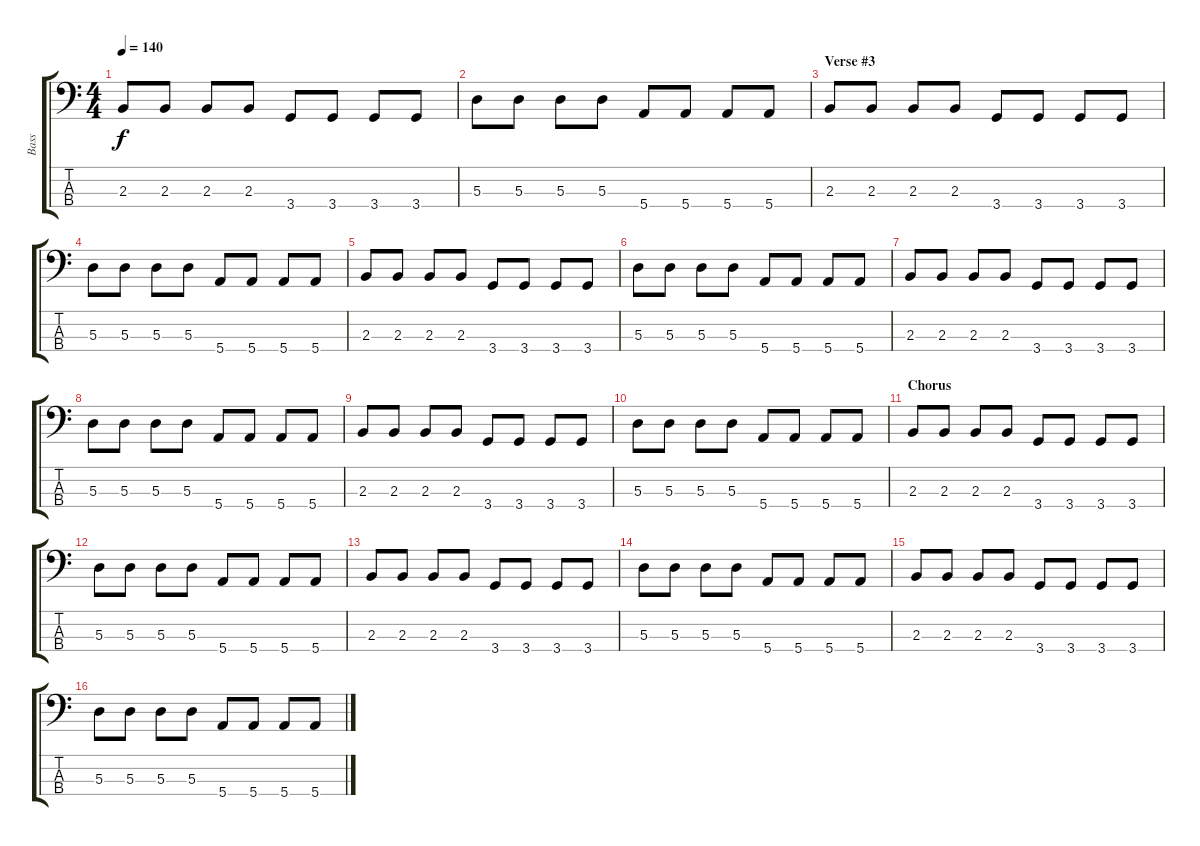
\track ("Bass" "Bass") {instrument electricbasspick}
\staff {score tabs}
\tuning (G2 D2 A1 E1) {hide}
\ts (4 4)
\tempo 140
\clef f4
\ks c
2.3.8{dy f} 2.3.8 2.3.8 2.3.8 3.4.8 3.4.8 3.4.8 3.4.8 |
5.3.8 5.3.8 5.3.8 5.3.8 5.4.8 5.4.8 5.4.8 5.4.8 |
\section ("" "Verse #3")
2.3.8 2.3.8 2.3.8 2.3.8 3.4.8 3.4.8 3.4.8 3.4.8 |
5.3.8 5.3.8 5.3.8 5.3.8 5.4.8 5.4.8 5.4.8 5.4.8 |
2.3.8 2.3.8 2.3.8 2.3.8 3.4.8 3.4.8 3.4.8 3.4.8 |
5.3.8 5.3.8 5.3.8 5.3.8 5.4.8 5.4.8 5.4.8 5.4.8 |
2.3.8 2.3.8 2.3.8 2.3.8 3.4.8 3.4.8 3.4.8 3.4.8 |
5.3.8 5.3.8 5.3.8 5.3.8 5.4.8 5.4.8 5.4.8 5.4.8 |
2.3.8 2.3.8 2.3.8 2.3.8 3.4.8 3.4.8 3.4.8 3.4.8 |
5.3.8 5.3.8 5.3.8 5.3.8 5.4.8 5.4.8 5.4.8 5.4.8 |
\section ("" "Chorus")
2.3.8 2.3.8 2.3.8 2.3.8 3.4.8 3.4.8 3.4.8 3.4.8 |
5.3.8 5.3.8 5.3.8 5.3.8 5.4.8 5.4.8 5.4.8 5.4.8 |
2.3.8 2.3.8 2.3.8 2.3.8 3.4.8 3.4.8 3.4.8 3.4.8 |
5.3.8 5.3.8 5.3.8 5.3.8 5.4.8 5.4.8 5.4.8 5.4.8 |
2.3.8 2.3.8 2.3.8 2.3.8 3.4.8 3.4.8 3.4.8 3.4.8 |
5.3.8 5.3.8 5.3.8 5.3.8 5.4.8 5.4.8 5.4.8 5.4.8
